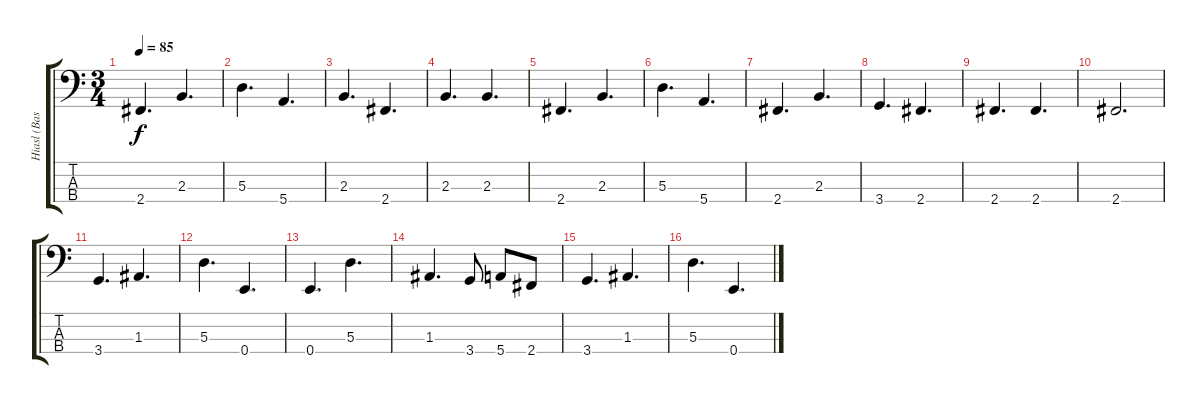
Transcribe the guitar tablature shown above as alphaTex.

\track ("Hiasl (Bass)" "Hiasl (Bas") {instrument electricbassfinger}
\staff {score tabs}
\tuning (G2 D2 A1 E1) {hide}
\ts (3 4)
\tempo 85
\clef f4
\ks c
2.4.4{d dy f} 2.3.4{d} |
5.3.4{d} 5.4.4{d} |
2.3.4{d} 2.4.4{d} |
2.3.4{d} 2.3.4{d} |
2.4.4{d} 2.3.4{d} |
5.3.4{d} 5.4.4{d} |
2.4.4{d} 2.3.4{d} |
3.4.4{d} 2.4.4{d} |
2.4.4{d} 2.4.4{d} |
2.4.2{d} |
3.4.4{d} 1.3.4{d} |
5.3.4{d} 0.4.4{d} |
0.4.4{d} 5.3.4{d} |
1.3.4{d} 3.4.8 5.4.8 2.4.8 |
3.4.4{d} 1.3.4{d} |
5.3.4{d} 0.4.4{d}
